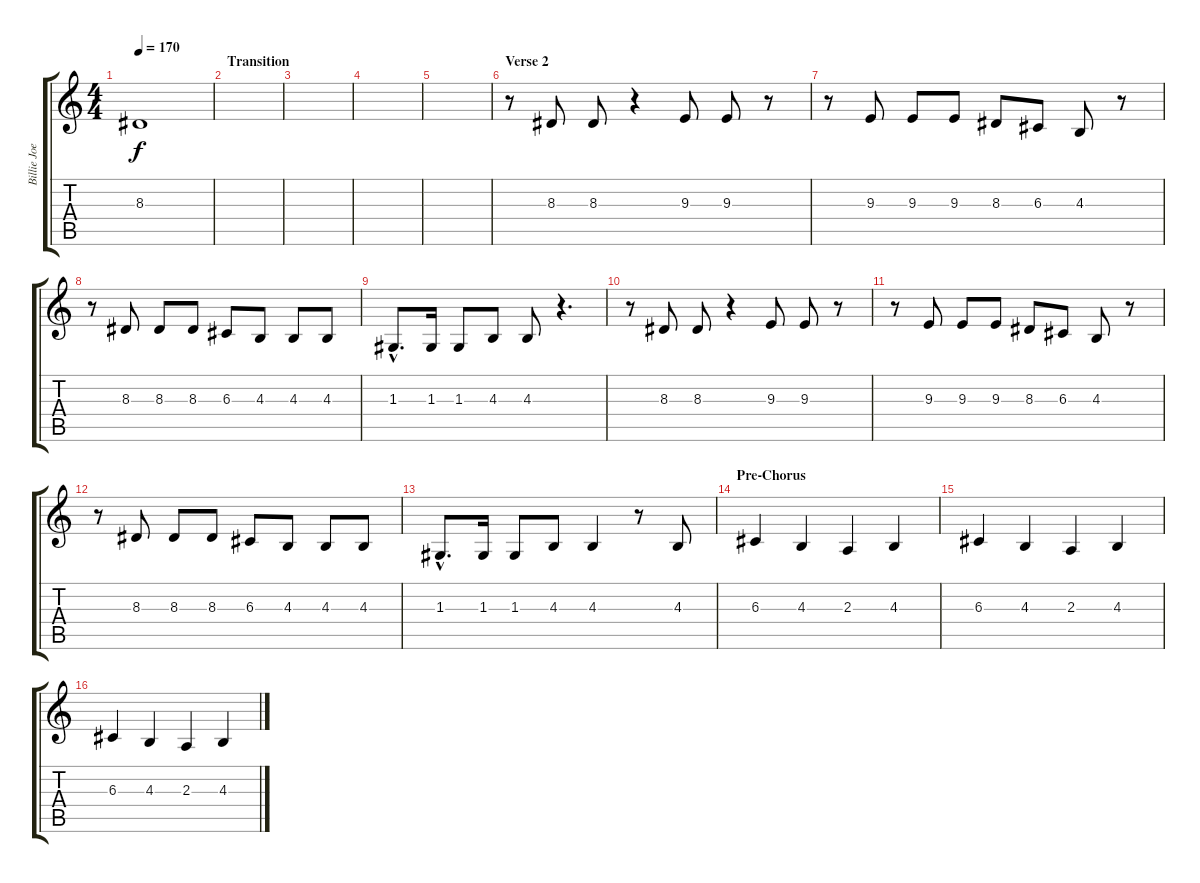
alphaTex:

\track ("Billie Joe" "Billie Joe") {instrument tenorsax}
\staff {score tabs}
\tuning (E4 B3 G3 D3 A2 E2) {hide}
\ts (4 4)
\tempo 170
\clef g2
\ks c
8.3.1{dy f} |
\section ("" "Transition")
|
|
|
|
\section ("" "Verse 2")
r.8 8.3.8 8.3.8 r.4 9.3.8 9.3.8 r.8 |
r.8 9.3.8 9.3.8 9.3.8 8.3.8 6.3.8 4.3.8 r.8 |
r.8 8.3.8 8.3.8 8.3.8 6.3.8 4.3.8 4.3.8 4.3.8 |
1.3{hac}.8{d} 1.3.16 1.3.8 4.3.8 4.3.8 r.4{d} |
r.8 8.3.8 8.3.8 r.4 9.3.8 9.3.8 r.8 |
r.8 9.3.8 9.3.8 9.3.8 8.3.8 6.3.8 4.3.8 r.8 |
r.8 8.3.8 8.3.8 8.3.8 6.3.8 4.3.8 4.3.8 4.3.8 |
1.3{hac}.8{d} 1.3.16 1.3.8 4.3.8 4.3.4 r.8 4.3.8 |
\section ("" "Pre-Chorus")
6.3.4 4.3.4 2.3.4 4.3.4 |
6.3.4 4.3.4 2.3.4 4.3.4 |
6.3.4 4.3.4 2.3.4 4.3.4
